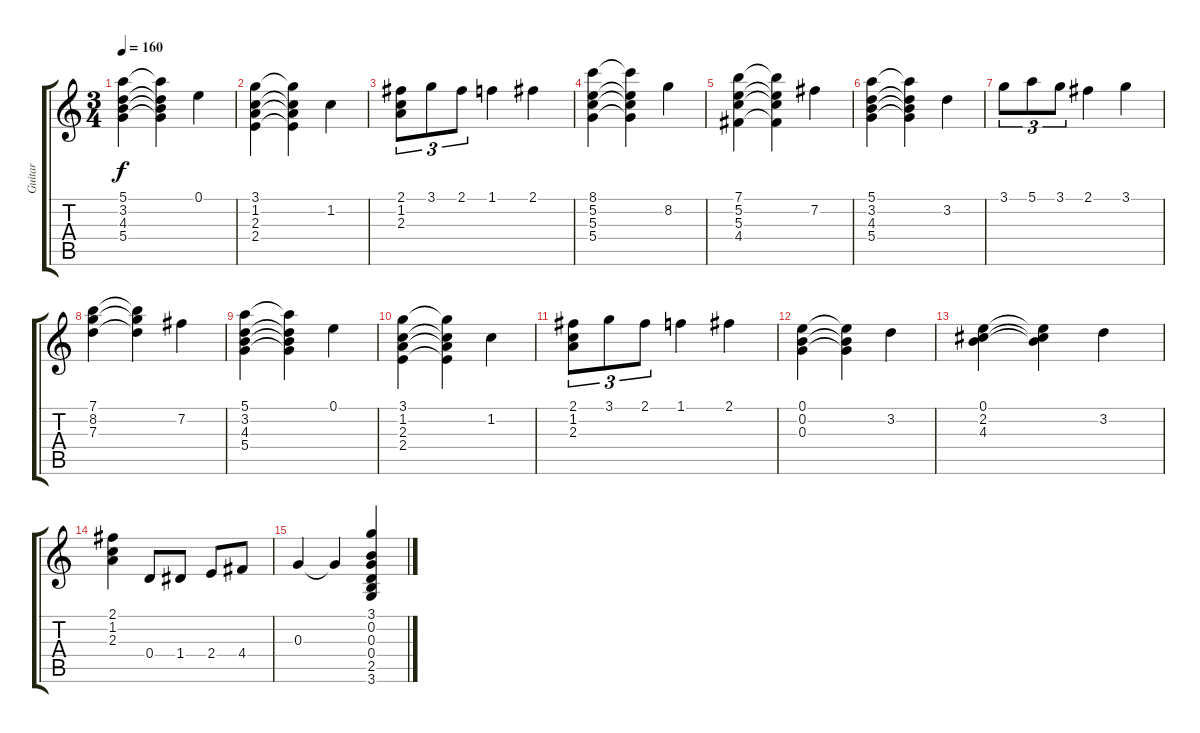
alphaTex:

\track ("Guitar" "Guitar") {instrument acousticguitarnylon}
\staff {score tabs}
\tuning (E4 B3 G3 D3 A2 E2) {hide}
\ts (3 4)
\tempo 160
\clef g2
\ks c
(5.1 3.2 4.3 5.4).4{dy f} (5.1{t} 3.2{t} 4.3{t} 5.4{t}).4 0.1.4 |
(3.1 1.2 2.3 2.4).4 (3.1{t} 1.2{t} 2.3{t} 2.4{t}).4 1.2.4 |
(2.1 1.2 2.3).8{tu (3 2)} 3.1.8{tu (3 2)} 2.1.8{tu (3 2)} 1.1.4 2.1.4 |
(8.1 5.2 5.3 5.4).4 (8.1{t} 5.2{t} 5.3{t} 5.4{t}).4 8.2.4 |
(7.1 5.2 5.3 4.4).4 (7.1{t} 5.2{t} 5.3{t} 4.4{t}).4 7.2.4 |
(5.1 3.2 4.3 5.4).4 (5.1{t} 3.2{t} 4.3{t} 5.4{t}).4 3.2.4 |
3.1.8{tu (3 2)} 5.1.8{tu (3 2)} 3.1.8{tu (3 2)} 2.1.4 3.1.4 |
(7.1 8.2 7.3).4 (7.1{t} 8.2{t} 7.3{t}).4 7.2.4 |
(5.1 3.2 4.3 5.4).4 (5.1{t} 3.2{t} 4.3{t} 5.4{t}).4 0.1.4 |
(3.1 1.2 2.3 2.4).4 (3.1{t} 1.2{t} 2.3{t} 2.4{t}).4 1.2.4 |
(2.1 1.2 2.3).8{tu (3 2)} 3.1.8{tu (3 2)} 2.1.8{tu (3 2)} 1.1.4 2.1.4 |
(0.1 0.2 0.3).4 (0.1{t} 0.2{t} 0.3{t}).4 3.2.4 |
(0.1 2.2 4.3).4 (0.1{t} 2.2{t} 4.3{t}).4 3.2.4 |
(2.1 1.2 2.3).4 0.4.8 1.4.8 2.4.8 4.4.8 |
0.3.4 0.3{t}.4 (3.1 0.2 0.3 0.4 2.5 3.6).4
